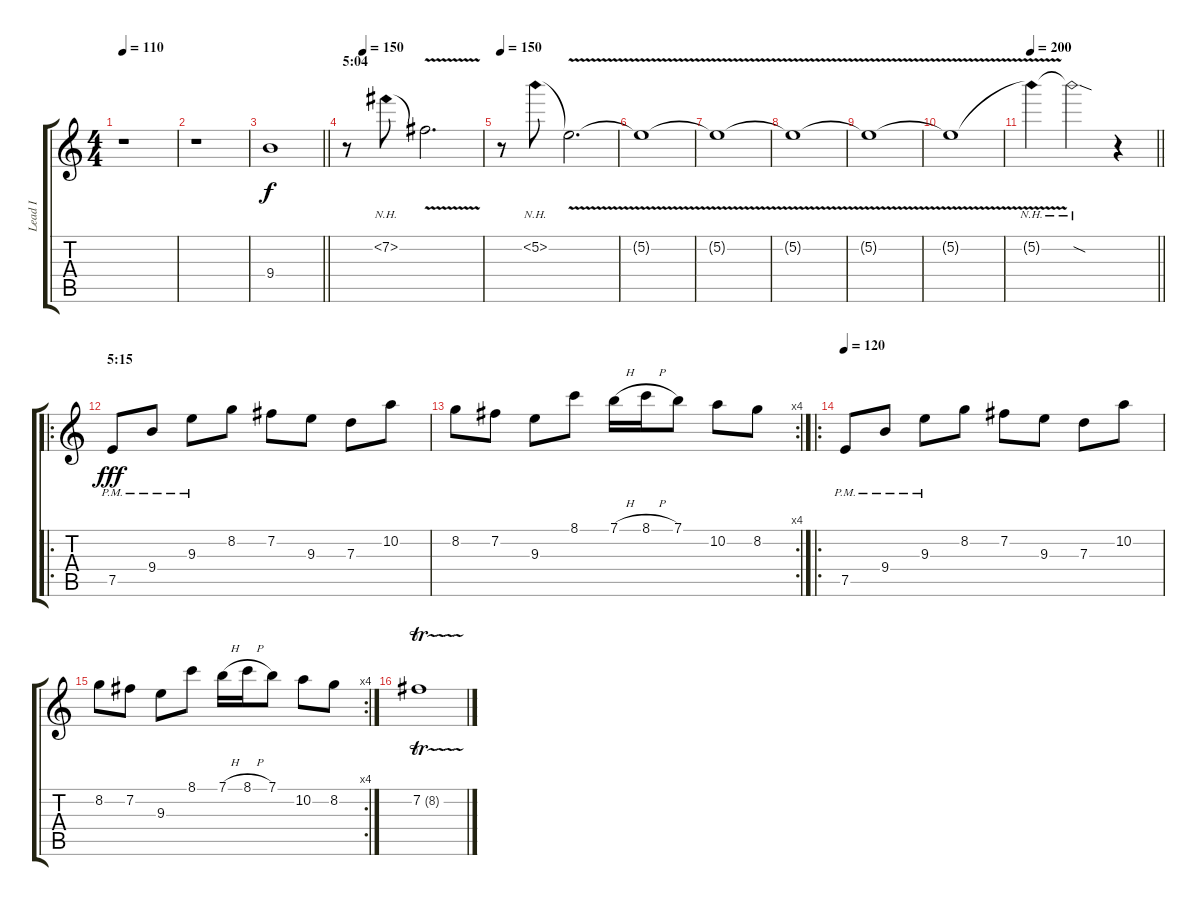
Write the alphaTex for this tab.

\track ("Lead I" "Lead I") {instrument distortionguitar}
\staff {score tabs}
\tuning (E4 B3 G3 D3 A2 E2) {hide}
\ts (4 4)
\tempo 110
\clef g2
\ks c
r.1{dy f} |
r.1 |
\barLineRight lightlight
9.4.1 |
\section ("" "5:04")
\tempo (150 0.125)
r.8 7.2{nh}.8 7.2{v t}.2{d} |
\tempo 150
r.8 5.2{nh}.8 5.2{v t}.2{d} |
5.2{v t}.1 |
5.2{v t}.1 |
5.2{v t}.1 |
5.2{v t}.1 |
5.2{v t}.1 |
\tempo 200
\barLineRight lightlight
5.2{nh t}.4 5.2{nh sod t}.2 r.4 |
\ro
\section ("" "5:15")
7.5{pm}.8{dy fff} 9.4{pm}.8 9.3{pm}.8 8.2.8 7.2.8 9.3.8 7.3.8 10.2.8 |
\rc 4
8.2.8 7.2.8 9.3.8 8.1.8 7.1{h}.16 8.1{h}.16 7.1.8 10.2.8 8.2.8 |
\ro
\tempo 120
7.5{pm}.8 9.4{pm}.8 9.3{pm}.8 8.2.8 7.2.8 9.3.8 7.3.8 10.2.8 |
\rc 4
8.2.8 7.2.8 9.3.8 8.1.8 7.1{h}.16 8.1{h}.16 7.1.8 10.2.8 8.2.8 |
7.2{tr (8 32)}.1
